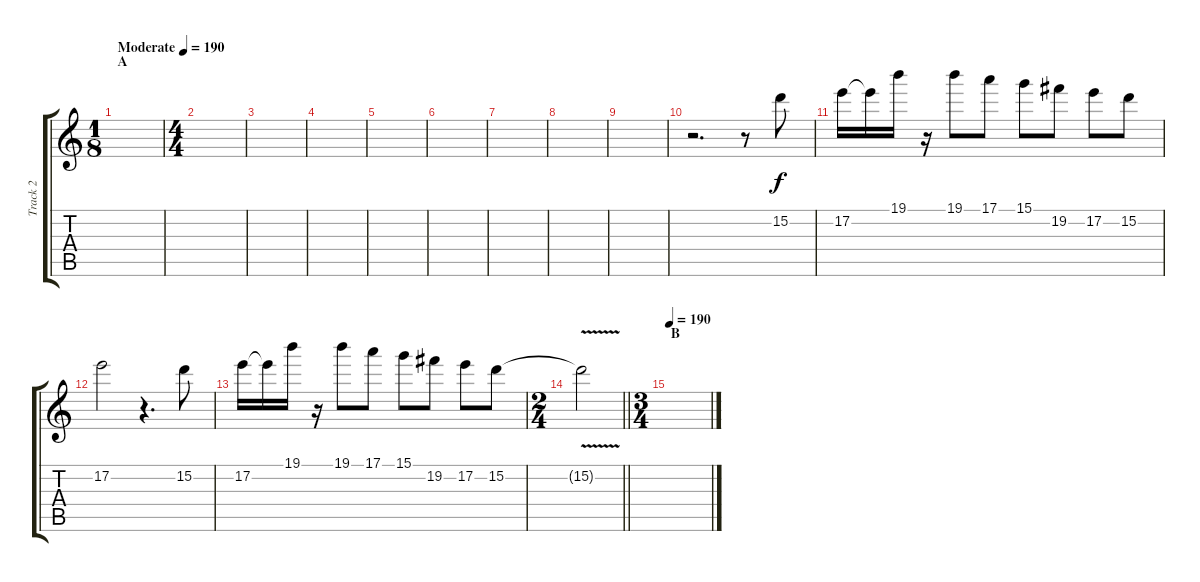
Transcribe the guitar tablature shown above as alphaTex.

\track ("Track 2" "Track 2") {instrument distortionguitar}
\staff {score tabs}
\tuning (E4 B3 G3 D3 A2 E2) {hide}
\ts (1 8)
\section ("" "A")
\tempo (190 "Moderate")
\tempo 80
\tempo (190 "Moderate")
\clef g2
\ks c
|
\ts (4 4)
|
|
|
|
|
|
|
|
r.2{d instrument flute} r.8 15.2.8 |
17.2.16 17.2{t}.16 19.1.16 r.16 19.1.8 17.1.8 15.1.8 19.2.8 17.2.8 15.2.8 |
17.2.2 r.4{d} 15.2.8 |
17.2.16 17.2{t}.16 19.1.16 r.16 19.1.8 17.1.8 15.1.8 19.2.8 17.2.8 15.2.8 |
\ts (2 4)
\barLineRight lightlight
15.2{v t}.2 |
\ts (3 4)
\section ("" "B")
\tempo 190
